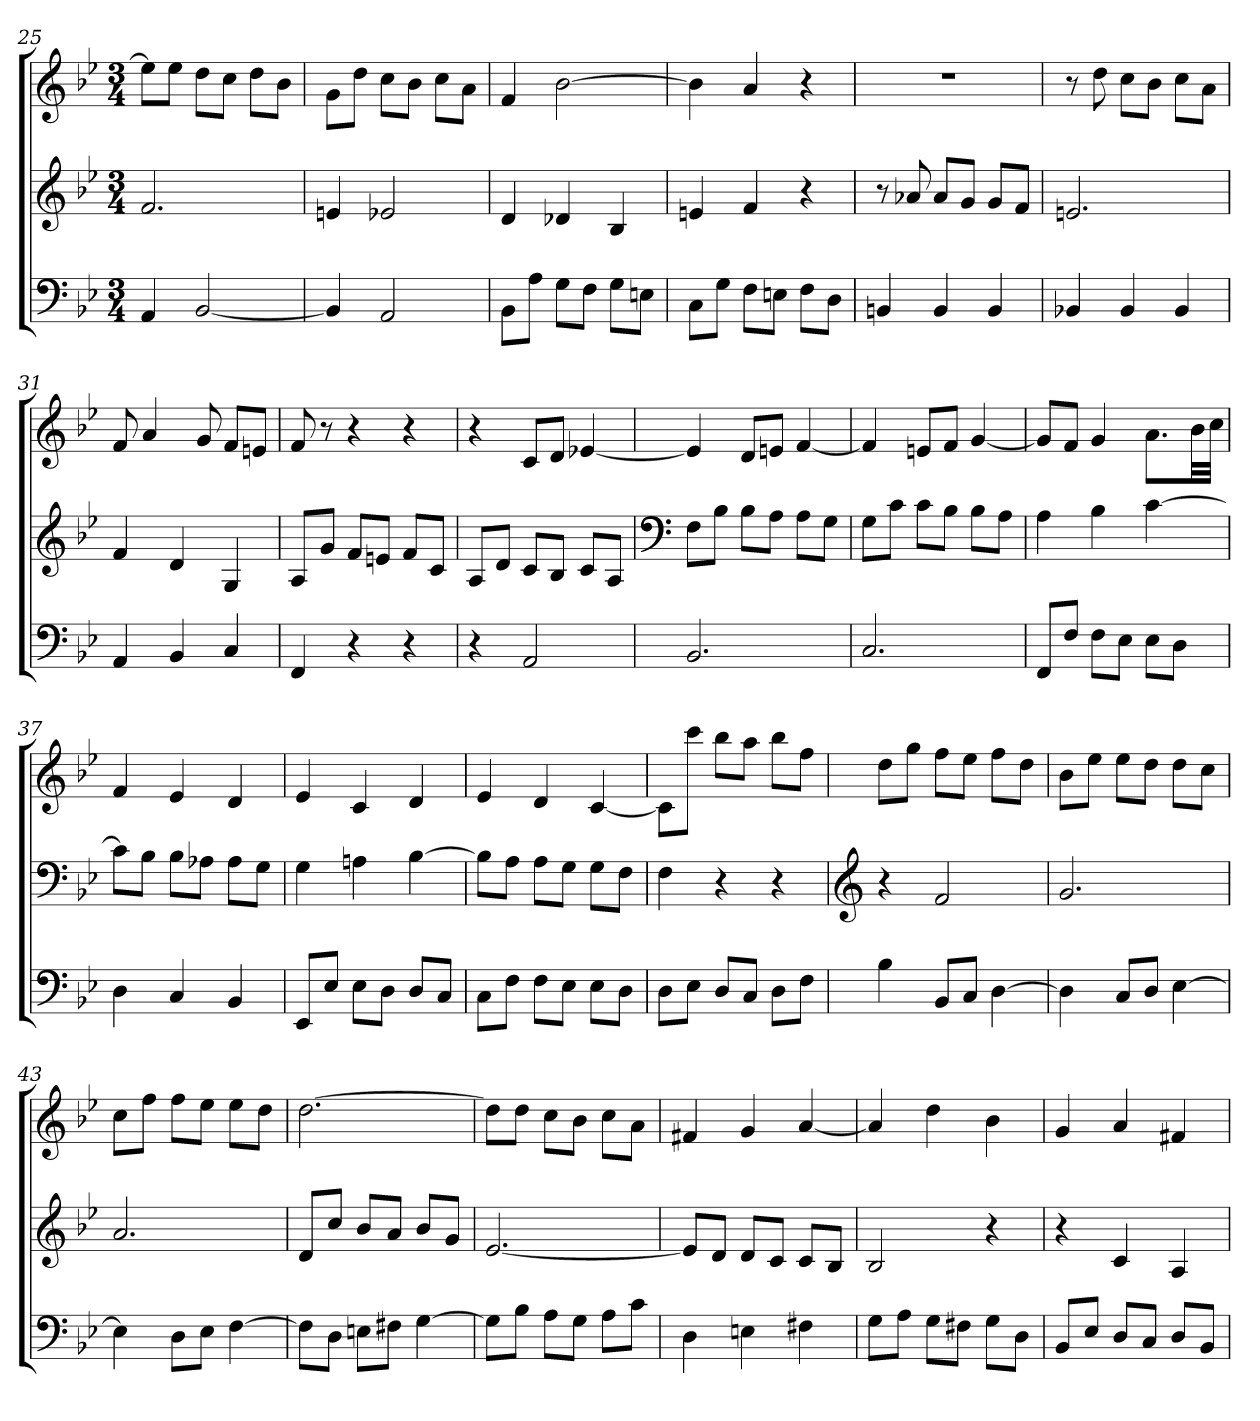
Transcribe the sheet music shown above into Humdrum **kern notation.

**kern	**kern	**kern
*part3	*part2	*part1
*staff3	*staff2	*staff1
*clefF4	*clefG2	*clefG2
*k[b-e-]	*k[b-e-]	*k[b-e-]
*B-:	*B-:	*B-:
*M3/4	*M3/4	*M3/4
=25	=25	=25
4AA	2.f	8ee-\L]
.	.	8ee-\J
[2BB-	.	8dd\L
.	.	8cc\J
.	.	8dd\L
.	.	8b-\J
=26	=26	=26
4BB-]	4en	8g\L
.	.	8dd\J
2AA	2e-X	8cc\L
.	.	8b-\J
.	.	8cc\L
.	.	8a\J
=27	=27	=27
8BB-\L	4d	4f
8A\J	.	.
8G\L	4d-X	[2b-
8F\J	.	.
8G\L	4B-	.
8En\J	.	.
=28	=28	=28
8C\L	4en	4b-]
8G\J	.	.
8F\L	4f	4a
8En\J	.	.
8F\L	4r	4r
8D\J	.	.
=29	=29	=29
4BBn	8r	2.r
.	8a-X	.
4BB	8a-/L	.
.	8g/J	.
4BB	8g/L	.
.	8f/J	.
=30	=30	=30
4BB-X	2.en	8r
.	.	8dd
4BB-	.	8cc\L
.	.	8b-\J
4BB-	.	8cc\L
.	.	8a\J
=31	=31	=31
4AA	4f	8f
.	.	4a
4BB-	4d	.
.	.	8g
4C	4G	8f/L
.	.	8en/J
=32	=32	=32
4FF	8A/L	8f
.	8g/J	8r
4r	8f/L	4r
.	8en/J	.
4r	8f/L	4r
.	8c/J	.
=33	=33	=33
4r	8A/L	4r
.	8d/J	.
2AA	8c/L	8c/L
.	8B-/J	8d/J
.	8c/L	[4e-X
.	8A/J	.
=34	=34	=34
*	*clefF4	*
2.BB-	8F\L	4e-]
.	8B-\J	.
.	8B-\L	8d/L
.	8A\J	8en/J
.	8A\L	[4f
.	8G\J	.
=35	=35	=35
2.C	8G\L	4f]
.	8c\J	.
.	8c\L	8en/L
.	8B-\J	8f/J
.	8B-\L	[4g
.	8A\J	.
=36	=36	=36
8FF/L	4A	8g/L]
8F/J	.	8f/J
8F\L	4B-	4g
8E-\J	.	.
8E-\L	[4c	8.a\L
8D\J	.	.
.	.	32b-\LL
.	.	32cc\JJJ
=37	=37	=37
4D	8c\L]	4f
.	8B-\J	.
4C	8B-\L	4e-
.	8A-X\J	.
4BB-	8A-\L	4d
.	8G\J	.
=38	=38	=38
8EE-/L	4G	4e-
8E-/J	.	.
8E-\L	4An	4c
8D\J	.	.
8D/L	[4B-	4d
8C/J	.	.
=39	=39	=39
8C\L	8B-\L]	4e-
8F\J	8A\J	.
8F\L	8A\L	4d
8E-\J	8G\J	.
8E-\L	8G\L	[4c
8D\J	8F\J	.
=40	=40	=40
8D\L	4F	8c\L]
8E-\J	.	8ccc\J
8D/L	4r	8bb-\L
8C/J	.	8aa\J
8D\L	4r	8bb-\L
8F\J	.	8ff\J
=41	=41	=41
*	*clefG2	*
4B-	4r	8dd\L
.	.	8gg\J
8BB-/L	2f	8ff\L
8C/J	.	8ee-\J
[4D	.	8ff\L
.	.	8dd\J
=42	=42	=42
4D]	2.g	8b-\L
.	.	8ee-\J
8C/L	.	8ee-\L
8D/J	.	8dd\J
[4E-	.	8dd\L
.	.	8cc\J
=43	=43	=43
4E-]	2.a	8cc\L
.	.	8ff\J
8D\L	.	8ff\L
8E-\J	.	8ee-\J
[4F	.	8ee-\L
.	.	8dd\J
=44	=44	=44
8F\L]	8d/L	[2.dd
8D\J	8cc/J	.
8En\L	8b-/L	.
8F#X\J	8a/J	.
[4G	8b-/L	.
.	8g/J	.
=45	=45	=45
8G\L]	[2.e-	8dd\L]
8B-\J	.	8dd\J
8A\L	.	8cc\L
8G\J	.	8b-\J
8A\L	.	8cc\L
8c\J	.	8a\J
=46	=46	=46
4D	8e-/L]	4f#X
.	8d/J	.
4En	8d/L	4g
.	8c/J	.
4F#X	8c/L	[4a
.	8B-/J	.
=47	=47	=47
8G\L	2B-	4a]
8A\J	.	.
8G\L	.	4dd
8F#X\J	.	.
8G\L	4r	4b-
8D\J	.	.
=48	=48	=48
8BB-/L	4r	4g
8E-/J	.	.
8D/L	4c	4a
8C/J	.	.
8D/L	4A	4f#X
8BB-/J	.	.
=	=	=
*-	*-	*-
